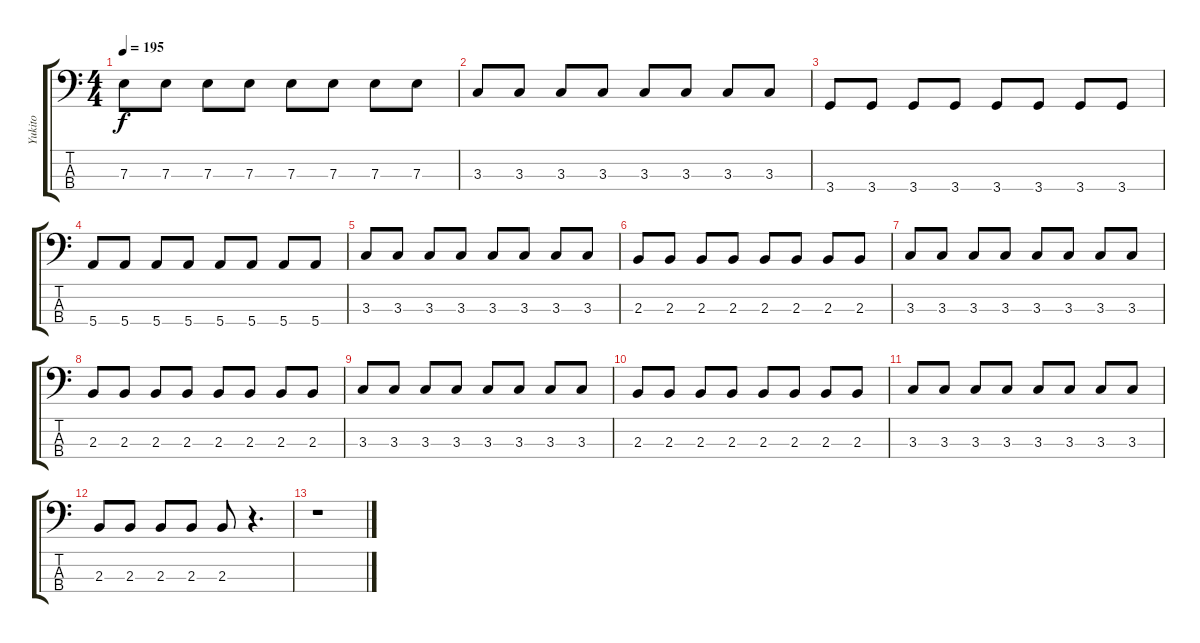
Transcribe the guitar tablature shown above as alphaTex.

\track ("Yukito" "Yukito") {instrument electricbassfinger}
\staff {score tabs}
\tuning (G2 D2 A1 E1) {hide}
\ts (4 4)
\tempo 195
\clef f4
\ks c
7.3.8{dy f} 7.3.8 7.3.8 7.3.8 7.3.8 7.3.8 7.3.8 7.3.8 |
3.3.8 3.3.8 3.3.8 3.3.8 3.3.8 3.3.8 3.3.8 3.3.8 |
3.4.8 3.4.8 3.4.8 3.4.8 3.4.8 3.4.8 3.4.8 3.4.8 |
5.4.8 5.4.8 5.4.8 5.4.8 5.4.8 5.4.8 5.4.8 5.4.8 |
3.3.8 3.3.8 3.3.8 3.3.8 3.3.8 3.3.8 3.3.8 3.3.8 |
2.3.8 2.3.8 2.3.8 2.3.8 2.3.8 2.3.8 2.3.8 2.3.8 |
3.3.8 3.3.8 3.3.8 3.3.8 3.3.8 3.3.8 3.3.8 3.3.8 |
2.3.8 2.3.8 2.3.8 2.3.8 2.3.8 2.3.8 2.3.8 2.3.8 |
3.3.8 3.3.8 3.3.8 3.3.8 3.3.8 3.3.8 3.3.8 3.3.8 |
2.3.8 2.3.8 2.3.8 2.3.8 2.3.8 2.3.8 2.3.8 2.3.8 |
3.3.8 3.3.8 3.3.8 3.3.8 3.3.8 3.3.8 3.3.8 3.3.8 |
2.3.8 2.3.8 2.3.8 2.3.8 2.3.8 r.4{d} |
r.1
